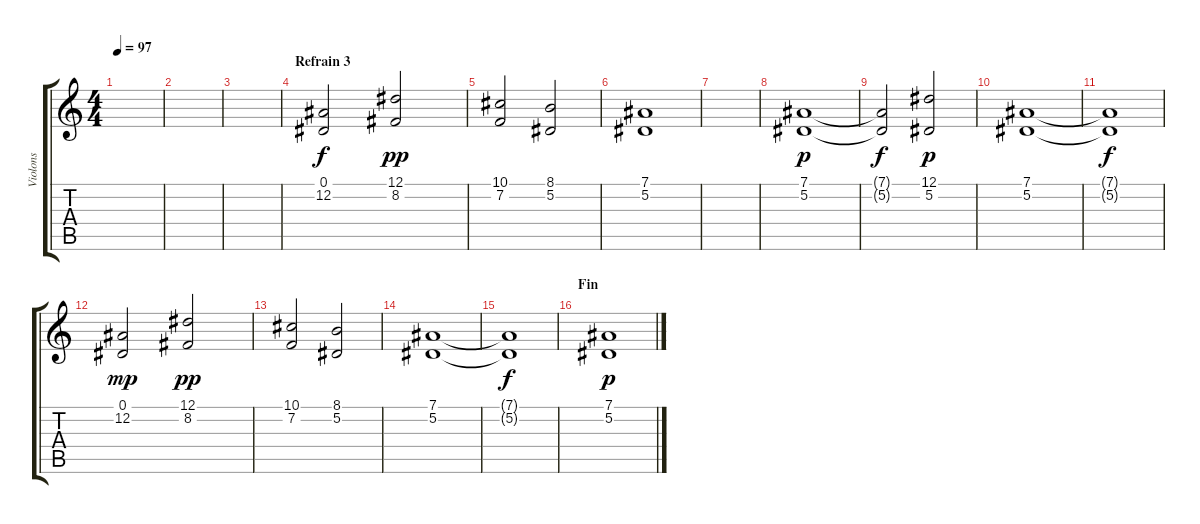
\track ("Violons" "Violons") {instrument stringensemble1}
\staff {score tabs}
\tuning (Eb4 Bb3 Gb3 Db3 Ab2 Eb2) {hide}
\ts (4 4)
\tempo 97
\clef g2
\ks c
|
|
|
\section ("" "Refrain 3")
(0.1 12.2).2 (12.1 8.2).2{dy pp} |
(10.1 7.2).2 (8.1 5.2).2 |
(7.1 5.2).1 |
|
(7.1 5.2).1{dy p} |
(7.1{t} 5.2{t}).2{dy f} (12.1 5.2).2{dy p} |
(7.1 5.2).1 |
(7.1{t} 5.2{t}).1{dy f} |
(0.1 12.2).2{dy mp} (12.1 8.2).2{dy pp} |
(10.1 7.2).2 (8.1 5.2).2 |
(7.1 5.2).1 |
(7.1{t} 5.2{t}).1{dy f} |
\section ("" "Fin")
(7.1 5.2).1{dy p}
